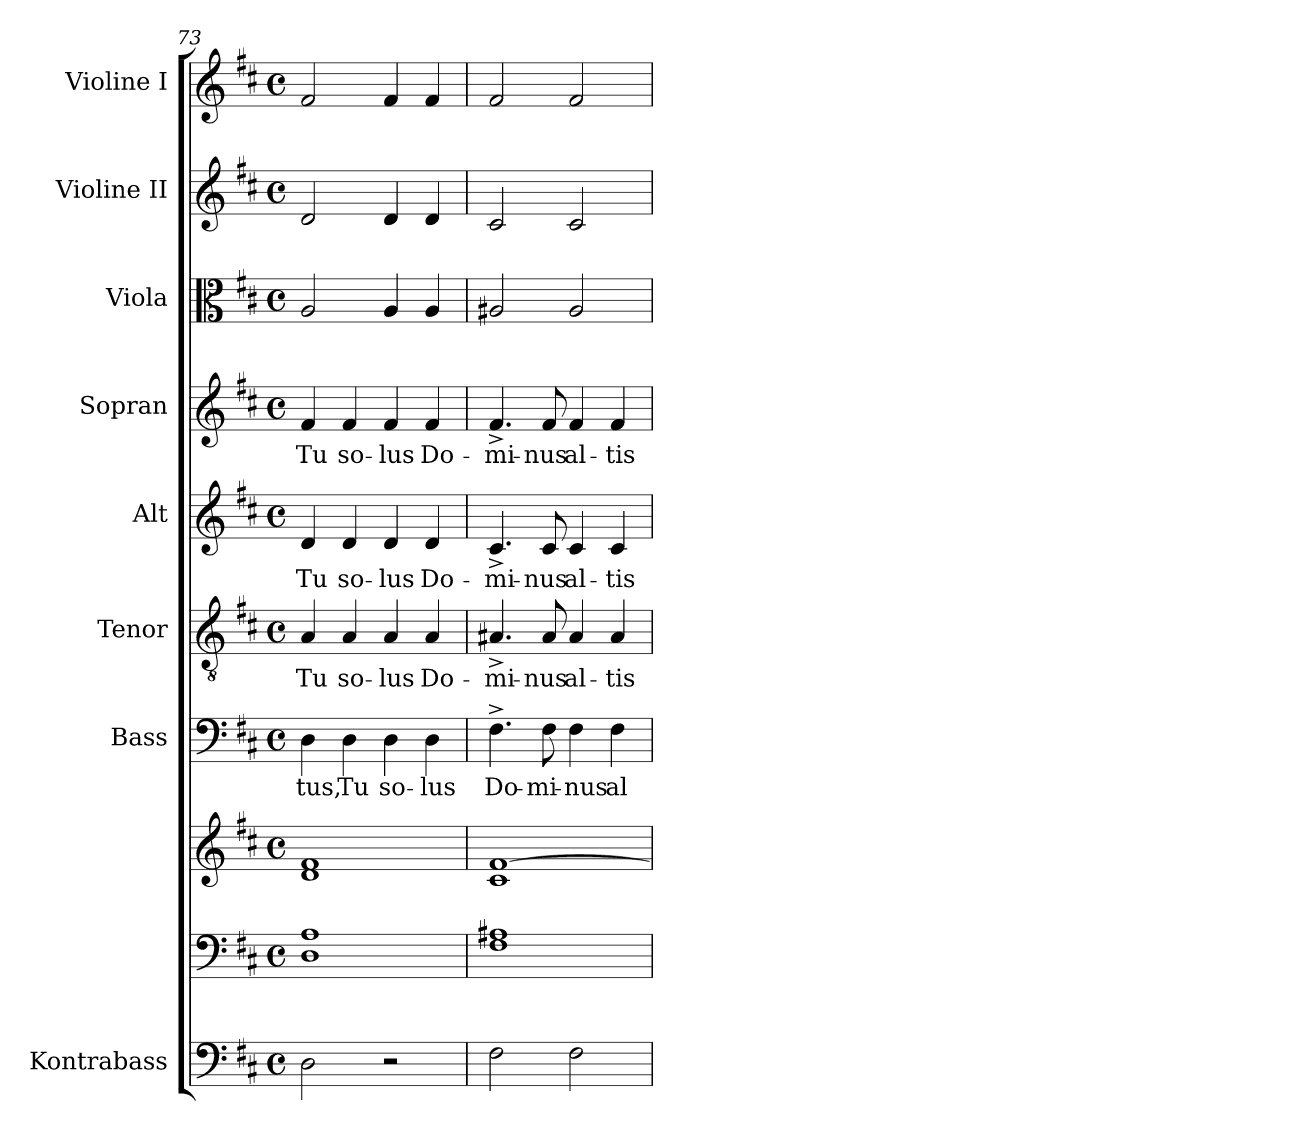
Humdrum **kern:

**kern	**kern	**kern	**kern	**text	**kern	**text	**kern	**text	**kern	**text	**kern	**kern	**kern
*part9	*part8	*part8	*part7	*part7	*part6	*part6	*part5	*part5	*part4	*part4	*part3	*part2	*part1
*staff10	*staff9	*staff8	*staff7	*staff7	*staff6	*staff6	*staff5	*staff5	*staff4	*staff4	*staff3	*staff2	*staff1
*I"Kontrabass	*	*	*I"Bass	*	*I"Tenor	*	*I"Alt	*	*I"Sopran	*	*I"Viola	*I"Violine II	*I"Violine I
*I'Kb.	*	*	*I'B.	*	*I'T.	*	*I'A.	*	*I'S.	*	*I'Vla.	*I'Vl. II	*I'Vl. I
*clefF4	*clefF4	*clefG2	*clefF4	*	*clefGv2	*	*clefG2	*	*clefG2	*	*clefC3	*clefG2	*clefG2
*ITrd7c12	*	*	*	*	*	*	*	*	*	*	*	*	*
*k[f#c#]	*k[f#c#]	*k[f#c#]	*k[f#c#]	*	*k[f#c#]	*	*k[f#c#]	*	*k[f#c#]	*	*k[f#c#]	*k[f#c#]	*k[f#c#]
*D:	*D:	*D:	*D:	*	*D:	*	*D:	*	*D:	*	*D:	*D:	*D:
*M4/4	*M4/4	*M4/4	*M4/4	*	*M4/4	*	*M4/4	*	*M4/4	*	*M4/4	*M4/4	*M4/4
*met(c)	*met(c)	*met(c)	*met(c)	*	*met(c)	*	*met(c)	*	*met(c)	*	*met(c)	*met(c)	*met(c)
=73	=73	=73	=73	=73	=73	=73	=73	=73	=73	=73	=73	=73	=73
*	*^	*^	*	*	*	*	*	*	*	*	*	*	*
!	!	!	!	!	!	!LO:LY:b	!	!LO:LY:b	!	!LO:LY:b	!	!LO:LY:b	!	!	!
2DD\	1A	1D	1f#	1d	4D\	-tus,	4A/	Tu	4d/	Tu	4f#/	Tu	2A/	2d/	2f#/
!	!	!	!	!	!	!LO:LY:b	!	!LO:LY:b	!	!LO:LY:b	!	!LO:LY:b	!	!	!
.	.	.	.	.	4D\	Tu	4A/	so-	4d/	so-	4f#/	so-	.	.	.
!	!	!	!	!	!	!LO:LY:b	!	!LO:LY:b	!	!LO:LY:b	!	!LO:LY:b	!	!	!
2r	.	.	.	.	4D\	so-	4A/	-lus	4d/	-lus	4f#/	-lus	4A/	4d/	4f#/
!	!	!	!	!	!	!LO:LY:b	!	!LO:LY:b	!	!LO:LY:b	!	!LO:LY:b	!	!	!
.	.	.	.	.	4D\	-lus	4A/	Do-	4d/	Do-	4f#/	Do-	4A/	4d/	4f#/
=74	=74	=74	=74	=74	=74	=74	=74	=74	=74	=74	=74	=74	=74	=74	=74
!	!	!	!	!	!	!LO:LY:b	!	!LO:LY:b	!	!LO:LY:b	!	!LO:LY:b	!	!	!
2FF#\	1A#X	1F#	[>1f#	1c#	4.F#^>\	Do-	4.A#X^</	-mi-	4.c#^</	-mi-	4.f#^</	-mi-	2A#X/	2c#/	2f#/
!	!	!	!	!	!	!LO:LY:b	!	!LO:LY:b	!	!LO:LY:b	!	!LO:LY:b	!	!	!
.	.	.	.	.	8F#\	-mi-	8A#/	-nus	8c#/	-nus	8f#/	-nus	.	.	.
!	!	!	!	!	!	!LO:LY:b	!	!LO:LY:b	!	!LO:LY:b	!	!LO:LY:b	!	!	!
2FF#\	.	.	.	.	4F#\	-nus	4A#/	al-	4c#/	al-	4f#/	al-	2A#/	2c#/	2f#/
!	!	!	!	!	!	!LO:LY:b	!	!LO:LY:b	!	!LO:LY:b	!	!LO:LY:b	!	!	!
.	.	.	.	.	4F#\	al-	4A#/	-tis-	4c#/	-tis-	4f#/	-tis-	.	.	.
*	*v	*v	*	*	*	*	*	*	*	*	*	*	*	*	*
*	*	*v	*v	*	*	*	*	*	*	*	*	*	*	*
=	=	=	=	=	=	=	=	=	=	=	=	=	=
*-	*-	*-	*-	*-	*-	*-	*-	*-	*-	*-	*-	*-	*-
